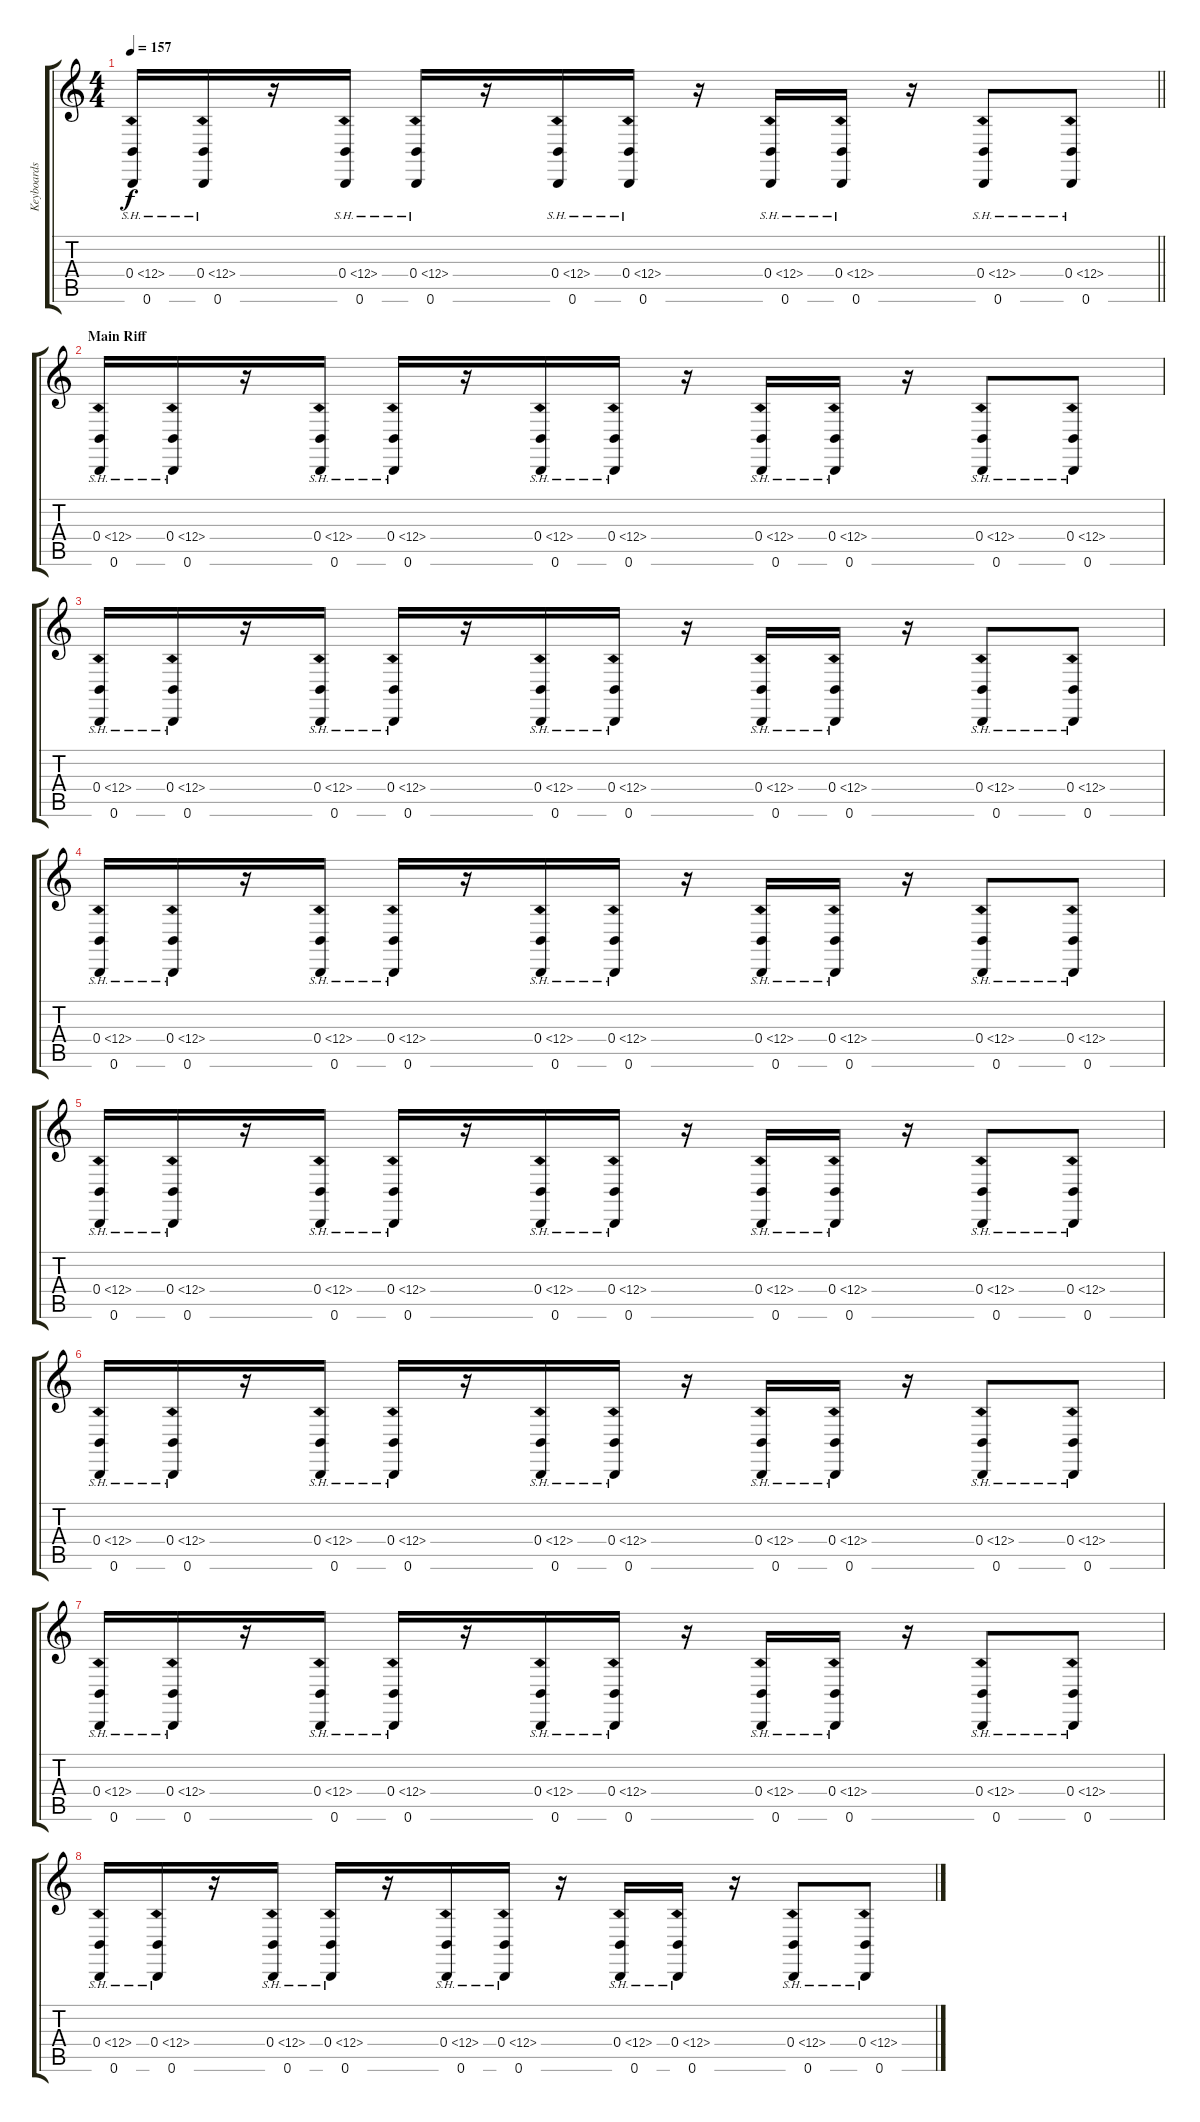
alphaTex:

\track ("Keyboards" "Keyboards") {instrument lead1square}
\staff {score tabs}
\tuning (Db4 Ab3 E3 B2 Gb2 B1) {hide}
\ts (4 4)
\tempo 157
\clef g2
\barLineRight lightlight
\ks c
(0.4{sh 12} 0.6).16{dy f} (0.4{sh 12} 0.6).16 r.16 (0.4{sh 12} 0.6).16 (0.4{sh 12} 0.6).16 r.16 (0.4{sh 12} 0.6).16 (0.4{sh 12} 0.6).16 r.16 (0.4{sh 12} 0.6).16 (0.4{sh 12} 0.6).16 r.16 (0.4{sh 12} 0.6).8 (0.4{sh 12} 0.6).8 |
\section ("" "Main Riff")
(0.4{sh 12} 0.6).16 (0.4{sh 12} 0.6).16 r.16 (0.4{sh 12} 0.6).16 (0.4{sh 12} 0.6).16 r.16 (0.4{sh 12} 0.6).16 (0.4{sh 12} 0.6).16 r.16 (0.4{sh 12} 0.6).16 (0.4{sh 12} 0.6).16 r.16 (0.4{sh 12} 0.6).8 (0.4{sh 12} 0.6).8 |
(0.4{sh 12} 0.6).16 (0.4{sh 12} 0.6).16 r.16 (0.4{sh 12} 0.6).16 (0.4{sh 12} 0.6).16 r.16 (0.4{sh 12} 0.6).16 (0.4{sh 12} 0.6).16 r.16 (0.4{sh 12} 0.6).16 (0.4{sh 12} 0.6).16 r.16 (0.4{sh 12} 0.6).8 (0.4{sh 12} 0.6).8 |
(0.4{sh 12} 0.6).16 (0.4{sh 12} 0.6).16 r.16 (0.4{sh 12} 0.6).16 (0.4{sh 12} 0.6).16 r.16 (0.4{sh 12} 0.6).16 (0.4{sh 12} 0.6).16 r.16 (0.4{sh 12} 0.6).16 (0.4{sh 12} 0.6).16 r.16 (0.4{sh 12} 0.6).8 (0.4{sh 12} 0.6).8 |
(0.4{sh 12} 0.6).16 (0.4{sh 12} 0.6).16 r.16 (0.4{sh 12} 0.6).16 (0.4{sh 12} 0.6).16 r.16 (0.4{sh 12} 0.6).16 (0.4{sh 12} 0.6).16 r.16 (0.4{sh 12} 0.6).16 (0.4{sh 12} 0.6).16 r.16 (0.4{sh 12} 0.6).8 (0.4{sh 12} 0.6).8 |
(0.4{sh 12} 0.6).16 (0.4{sh 12} 0.6).16 r.16 (0.4{sh 12} 0.6).16 (0.4{sh 12} 0.6).16 r.16 (0.4{sh 12} 0.6).16 (0.4{sh 12} 0.6).16 r.16 (0.4{sh 12} 0.6).16 (0.4{sh 12} 0.6).16 r.16 (0.4{sh 12} 0.6).8 (0.4{sh 12} 0.6).8 |
(0.4{sh 12} 0.6).16 (0.4{sh 12} 0.6).16 r.16 (0.4{sh 12} 0.6).16 (0.4{sh 12} 0.6).16 r.16 (0.4{sh 12} 0.6).16 (0.4{sh 12} 0.6).16 r.16 (0.4{sh 12} 0.6).16 (0.4{sh 12} 0.6).16 r.16 (0.4{sh 12} 0.6).8 (0.4{sh 12} 0.6).8 |
(0.4{sh 12} 0.6).16 (0.4{sh 12} 0.6).16 r.16 (0.4{sh 12} 0.6).16 (0.4{sh 12} 0.6).16 r.16 (0.4{sh 12} 0.6).16 (0.4{sh 12} 0.6).16 r.16 (0.4{sh 12} 0.6).16 (0.4{sh 12} 0.6).16 r.16 (0.4{sh 12} 0.6).8 (0.4{sh 12} 0.6).8
